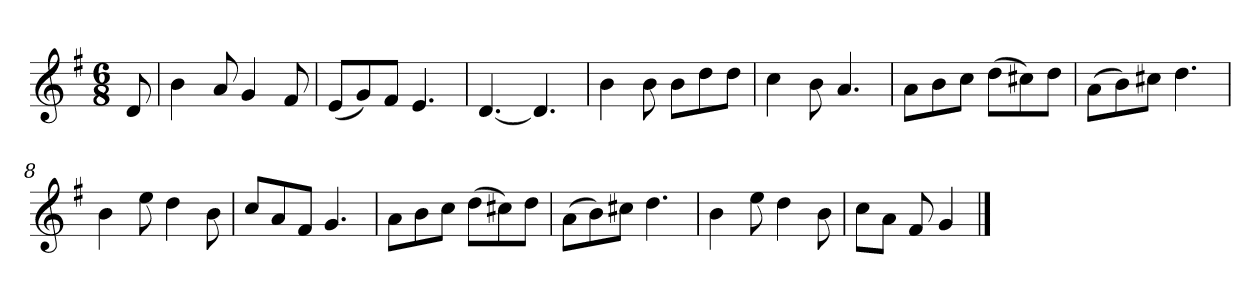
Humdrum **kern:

**kern
*part1
*staff1
*k[f#]
*M6/8
*MM120
=
8d
=1
4b
8a
4g
8f#
=2
(8eL
8g)
8f#J
4.e
=3
[4.d
4.d]
=4
4b
8b
8bL
8dd
8ddJ
=5
4cc
8b
4.a
=6
8aL
8b
8ccJ
(8ddL
8cc#X)
8ddJ
=7
(8aL
8b)
8cc#XJ
4.dd
=8
4b
8ee
4dd
8b
=9
8ccL
8a
8f#J
4.g
=10
8aL
8b
8ccJ
(8ddL
8cc#X)
8ddJ
=11
(8aL
8b)
8cc#XJ
4.dd
=12
4b
8ee
4dd
8b
=13
8ccL
8aJ
8f#
4g
==
*-
